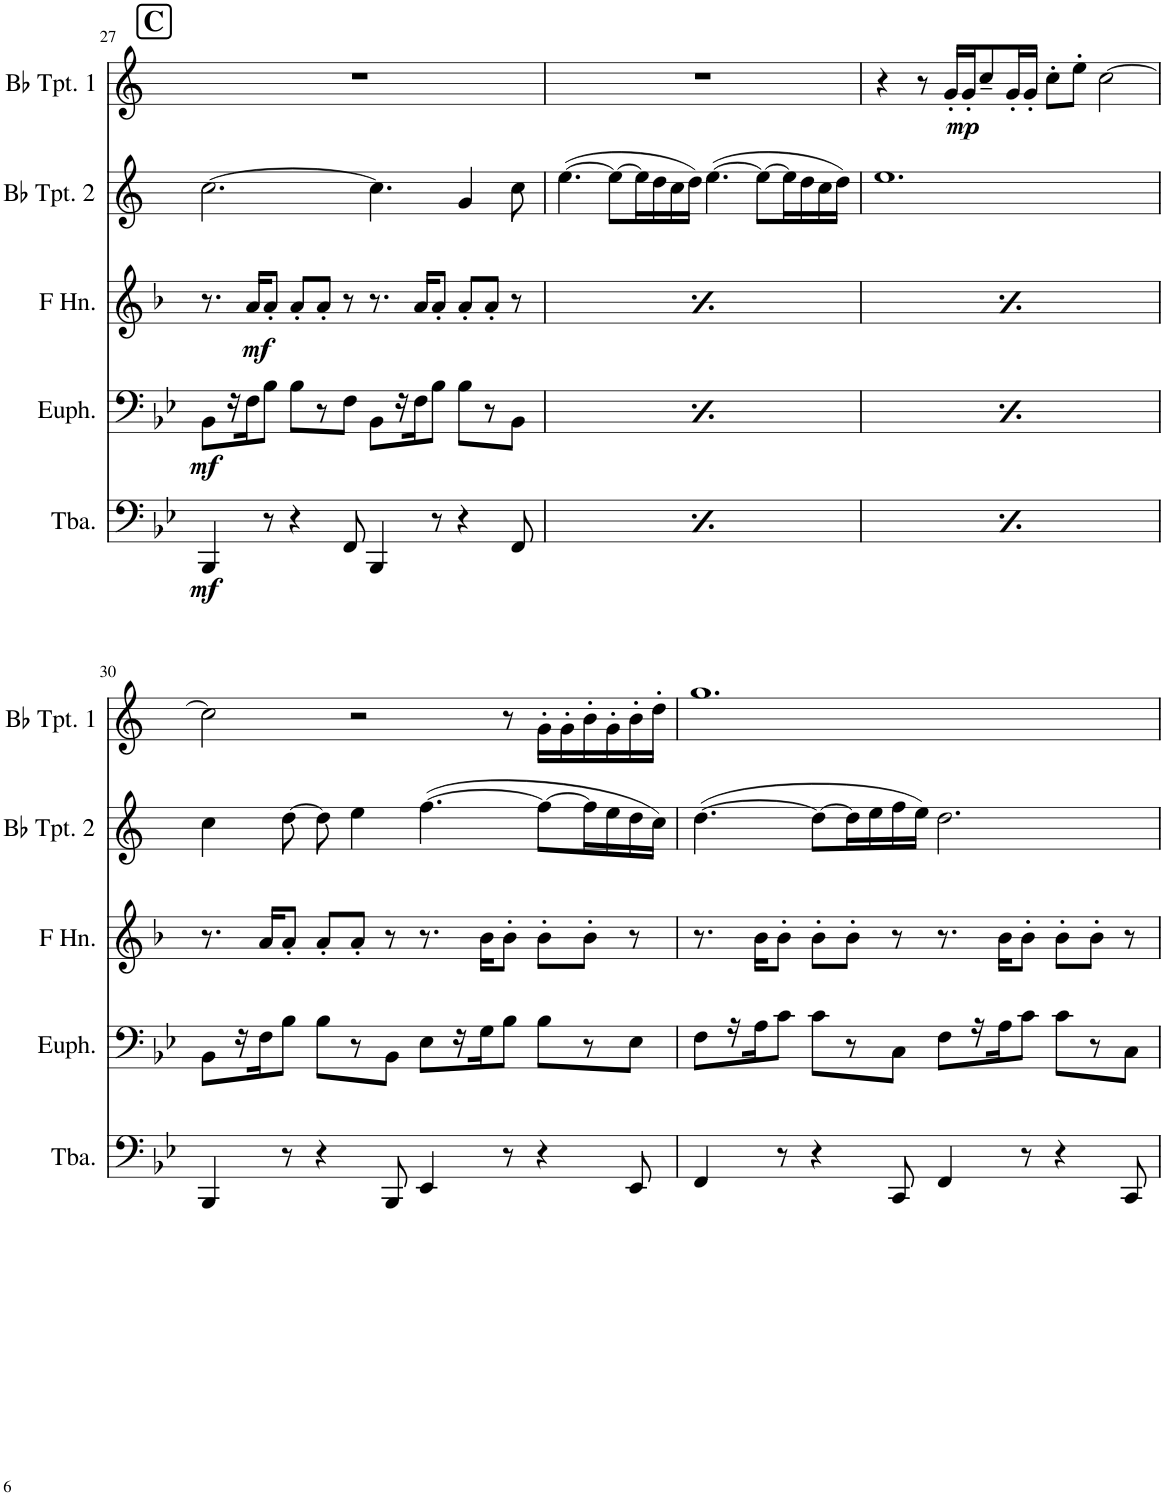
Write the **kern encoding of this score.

**kern	**dynam	**kern	**dynam	**kern	**dynam	**kern	**kern	**dynam
*part5	*part5	*part4	*part4	*part3	*part3	*part2	*part1	*part1
*staff5	*staff5	*staff4	*staff4	*staff3	*staff3	*staff2	*staff1	*staff1
*I"Tuba	*	*I"Euphonium	*	*I"Horn in F	*	*I"Bb Trumpet 2	*I"Bb Trumpet 1	*
*I'Tba.	*	*I'Euph.	*	*	*	*I'Bb Tpt. 2	*I'Bb Tpt. 1	*
!!LO:PB:g=z
*clefF4	*	*clefF4	*	*clefG2	*	*clefG2	*clefG2	*
*	*	*	*	*Trd4c7	*	*Trd1c2	*Trd1c2	*
*k[b-e-]	*	*k[b-e-]	*	*k[b-]	*	*k[]	*k[]	*
*M12/8	*	*M12/8	*	*M12/8	*	*M12/8	*M12/8	*
!!LO:REH:place=s1:a:B:cj:fs=14:t=C
=27	=27	=27	=27	=27	=27	=27	=27	=27
!	!LO:DY:b	!	!LO:DY:b	!	!	!	!	!
4BBB-/	mf	8BB-\L	mf	8.r	.	[2.cc\	1.r	.
.	.	16r	.	.	.	.	.	.
!	!	!	!	!	!LO:DY:b	!	!	!
.	.	16F\J	.	16a/KL	mf	.	.	.
8r	.	8B-\J	.	8a'/J	.	.	.	.
4r	.	8B-\L	.	8a'/L	.	.	.	.
.	.	8r	.	8a'/J	.	.	.	.
8FF/	.	8F\J	.	8r	.	.	.	.
4BBB-/	.	8BB-\L	.	8.r	.	4.cc\]	.	.
.	.	16r	.	.	.	.	.	.
.	.	16F\J	.	16a/KL	.	.	.	.
8r	.	8B-\J	.	8a'/J	.	.	.	.
4r	.	8B-\L	.	8a'/L	.	4g/	.	.
.	.	8r	.	8a'/J	.	.	.	.
8FF/	.	8BB-\J	.	8r	.	8cc\	.	.
=28	=28	=28	=28	=28	=28	=28	=28	=28
!	!LO:DY:b	!	!LO:DY:b	!	!	!	!	!
4BBB-/	mf	8BB-\L	mf	8.r	.	([4.ee\	1.r	.
.	.	16r	.	.	.	.	.	.
!	!	!	!	!	!LO:DY:b	!	!	!
.	.	16F\J	.	16a/KL	mf	.	.	.
8r	.	8B-\J	.	8a'/J	.	.	.	.
4r	.	8B-\L	.	8a'/L	.	8ee\L_	.	.
.	.	8r	.	8a'/J	.	16ee\L]	.	.
.	.	.	.	.	.	16dd\	.	.
8FF/	.	8F\J	.	8r	.	16cc\	.	.
.	.	.	.	.	.	16dd\JJ)	.	.
4BBB-/	.	8BB-\L	.	8.r	.	([4.ee\	.	.
.	.	16r	.	.	.	.	.	.
.	.	16F\J	.	16a/KL	.	.	.	.
8r	.	8B-\J	.	8a'/J	.	.	.	.
4r	.	8B-\L	.	8a'/L	.	8ee\L_	.	.
.	.	8r	.	8a'/J	.	16ee\L]	.	.
.	.	.	.	.	.	16dd\	.	.
8FF/	.	8BB-\J	.	8r	.	16cc\	.	.
.	.	.	.	.	.	16dd\JJ)	.	.
=29	=29	=29	=29	=29	=29	=29	=29	=29
!	!LO:DY:b	!	!LO:DY:b	!	!	!	!	!
4BBB-/	mf	8BB-\L	mf	8.r	.	1.ee	4r	.
.	.	16r	.	.	.	.	.	.
!	!	!	!	!	!LO:DY:b	!	!	!
.	.	16F\J	.	16a/KL	mf	.	.	.
8r	.	8B-\J	.	8a'/J	.	.	8r	.
4r	.	8B-\L	.	8a'/L	.	.	16g'/LL	.
!	!	!	!	!	!	!	!	!LO:DY:b
.	.	.	.	.	.	.	16g'/J	mp
.	.	8r	.	8a'/J	.	.	8cc~/	.
8FF/	.	8F\J	.	8r	.	.	16g'/L	.
.	.	.	.	.	.	.	16g'/JJ	.
4BBB-/	.	8BB-\L	.	8.r	.	.	8cc'\L	.
.	.	16r	.	.	.	.	8ee'\J	.
.	.	16F\J	.	16a/KL	.	.	.	.
8r	.	8B-\J	.	8a'/J	.	.	[2cc\	.
4r	.	8B-\L	.	8a'/L	.	.	.	.
.	.	8r	.	8a'/J	.	.	.	.
8FF/	.	8BB-\J	.	8r	.	.	.	.
!!LO:LB:g=z
=30	=30	=30	=30	=30	=30	=30	=30	=30
4BBB-/	.	8BB-\L	.	8.r	.	4cc\	2cc\]	.
.	.	16r	.	.	.	.	.	.
.	.	16F\J	.	16a/KL	.	.	.	.
8r	.	8B-\J	.	8a'/J	.	[8dd\	.	.
4r	.	8B-\L	.	8a'/L	.	8dd\]	.	.
.	.	8r	.	8a'/J	.	4ee\	2r	.
8BBB-/	.	8BB-\J	.	8r	.	.	.	.
4EE-/	.	8E-\L	.	8.r	.	([4.ff\	.	.
.	.	16r	.	.	.	.	.	.
.	.	16G\J	.	16b-\KL	.	.	.	.
8r	.	8B-\J	.	8b-'\J	.	.	8r	.
4r	.	8B-\L	.	8b-'\L	.	8ff\L_	16g'\LL	.
.	.	.	.	.	.	.	16g'\	.
.	.	8r	.	8b-'\J	.	16ff\L]	16b'\	.
.	.	.	.	.	.	16ee\	16g'\	.
8EE-/	.	8E-\J	.	8r	.	16dd\	16b'\	.
.	.	.	.	.	.	16cc\JJ)	16dd'\JJ	.
=31	=31	=31	=31	=31	=31	=31	=31	=31
4FF/	.	8F\L	.	8.r	.	([4.dd\	1.gg	.
.	.	16r	.	.	.	.	.	.
.	.	16A\J	.	16b-\KL	.	.	.	.
8r	.	8c\J	.	8b-'\J	.	.	.	.
4r	.	8c\L	.	8b-'\L	.	8dd\L_	.	.
.	.	8r	.	8b-'\J	.	16dd\L]	.	.
.	.	.	.	.	.	16ee\	.	.
8CC/	.	8C\J	.	8r	.	16ff\	.	.
.	.	.	.	.	.	16ee\JJ)	.	.
4FF/	.	8F\L	.	8.r	.	2.dd\	.	.
.	.	16r	.	.	.	.	.	.
.	.	16A\J	.	16b-\KL	.	.	.	.
8r	.	8c\J	.	8b-'\J	.	.	.	.
4r	.	8c\L	.	8b-'\L	.	.	.	.
.	.	8r	.	8b-'\J	.	.	.	.
8CC/	.	8C\J	.	8r	.	.	.	.
=	=	=	=	=	=	=	=	=
*-	*-	*-	*-	*-	*-	*-	*-	*-
